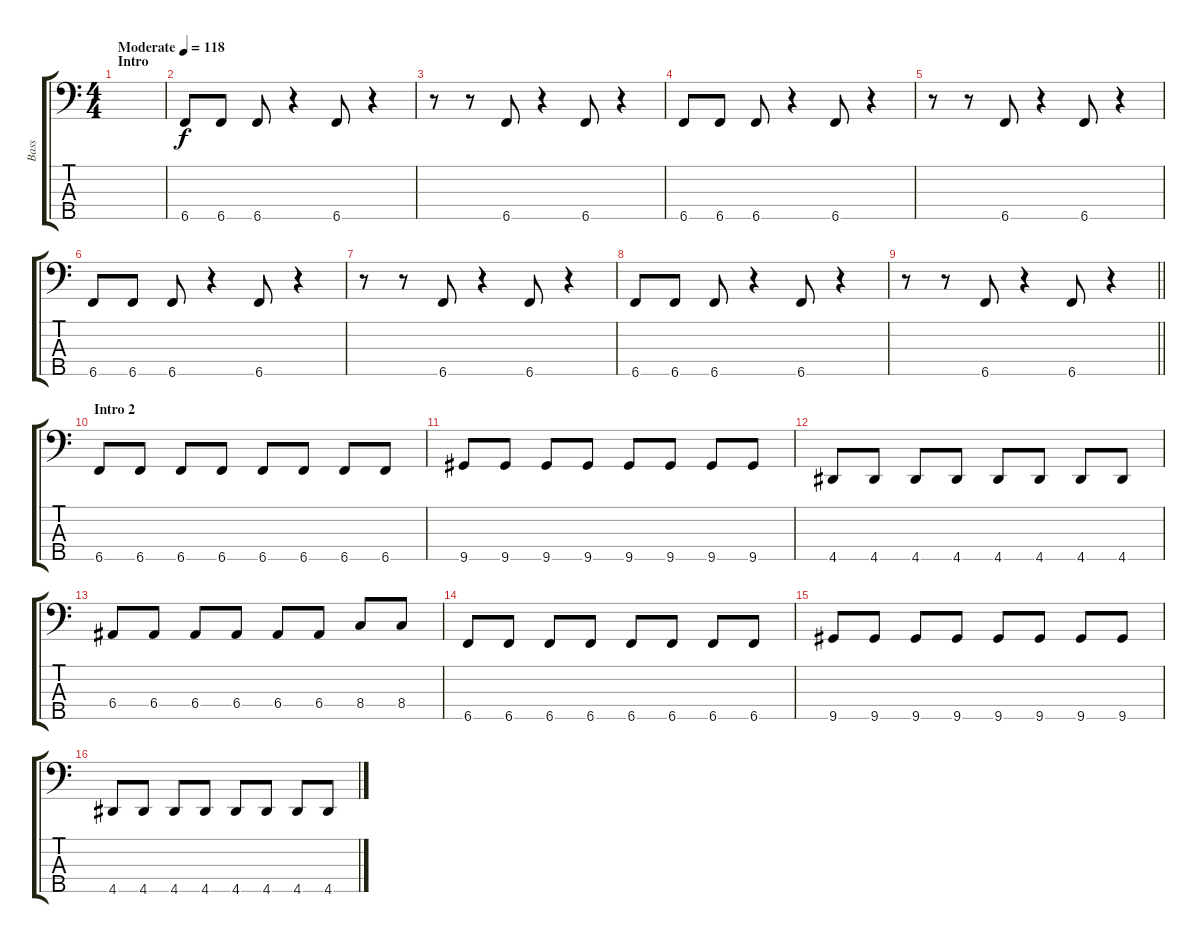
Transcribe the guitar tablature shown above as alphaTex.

\track ("Bass" "Bass") {instrument electricbassfinger}
\staff {score tabs}
\tuning (G2 D2 A1 E1 B0) {hide}
\ts (4 4)
\section ("" "Intro")
\tempo (118 "Moderate")
\clef f4
\ks c
|
6.5.8 6.5.8 6.5.8 r.4 6.5.8 r.4 |
r.8 r.8 6.5.8 r.4 6.5.8 r.4 |
6.5.8 6.5.8 6.5.8 r.4 6.5.8 r.4 |
r.8 r.8 6.5.8 r.4 6.5.8 r.4 |
6.5.8 6.5.8 6.5.8 r.4 6.5.8 r.4 |
r.8 r.8 6.5.8 r.4 6.5.8 r.4 |
6.5.8 6.5.8 6.5.8 r.4 6.5.8 r.4 |
\barLineRight lightlight
r.8 r.8 6.5.8 r.4 6.5.8 r.4 |
\section ("" "Intro 2")
6.5.8 6.5.8 6.5.8 6.5.8 6.5.8 6.5.8 6.5.8 6.5.8 |
9.5.8 9.5.8 9.5.8 9.5.8 9.5.8 9.5.8 9.5.8 9.5.8 |
4.5.8 4.5.8 4.5.8 4.5.8 4.5.8 4.5.8 4.5.8 4.5.8 |
6.4.8 6.4.8 6.4.8 6.4.8 6.4.8 6.4.8 8.4.8 8.4.8 |
6.5.8 6.5.8 6.5.8 6.5.8 6.5.8 6.5.8 6.5.8 6.5.8 |
9.5.8 9.5.8 9.5.8 9.5.8 9.5.8 9.5.8 9.5.8 9.5.8 |
4.5.8 4.5.8 4.5.8 4.5.8 4.5.8 4.5.8 4.5.8 4.5.8
